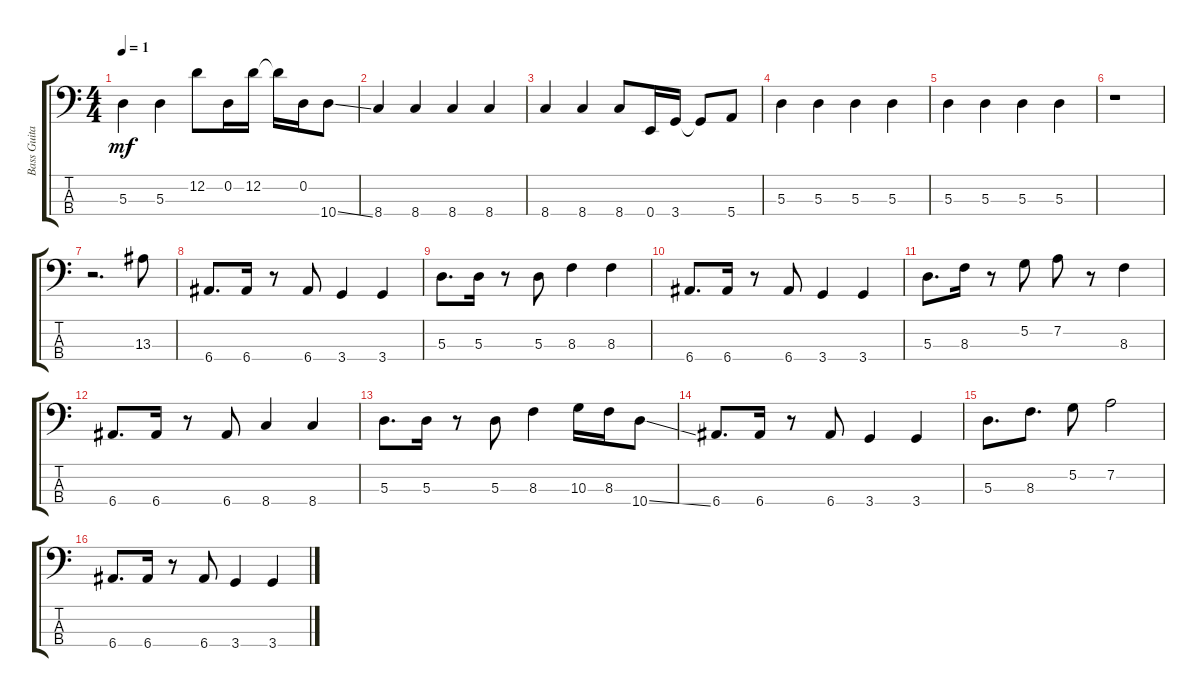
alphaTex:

\track ("Bass Guitar" "Bass Guita") {instrument electricbassfinger}
\staff {score tabs}
\tuning (G2 D2 A1 E1) {hide}
\ts (4 4)
\tempo 1
\clef f4
\ks c
5.3.4{dy mf} 5.3.4 12.2.8 0.2.16 12.2.16 12.2{t}.16 0.2.16 10.4{ss}.8 |
8.4.4 8.4.4 8.4.4 8.4.4 |
8.4.4 8.4.4 8.4.8 0.4.16 3.4.16 3.4{t}.8 5.4.8 |
5.3.4 5.3.4 5.3.4 5.3.4 |
5.3.4 5.3.4 5.3.4 5.3.4 |
r.1 |
r.2{d} 13.3.8 |
6.4.8{d} 6.4.16 r.8 6.4.8 3.4.4 3.4.4 |
5.3.8{d} 5.3.16 r.8 5.3.8 8.3.4 8.3.4 |
6.4.8{d} 6.4.16 r.8 6.4.8 3.4.4 3.4.4 |
5.3.8{d} 8.3.16 r.8 5.2.8 7.2.8 r.8 8.3.4 |
6.4.8{d} 6.4.16 r.8 6.4.8 8.4.4 8.4.4 |
5.3.8{d} 5.3.16 r.8 5.3.8 8.3.4 10.3.16 8.3.16 10.4{ss}.8 |
6.4.8{d} 6.4.16 r.8 6.4.8 3.4.4 3.4.4 |
5.3.8{d} 8.3.8{d} 5.2.8 7.2.2 |
6.4.8{d} 6.4.16 r.8 6.4.8 3.4.4 3.4.4
